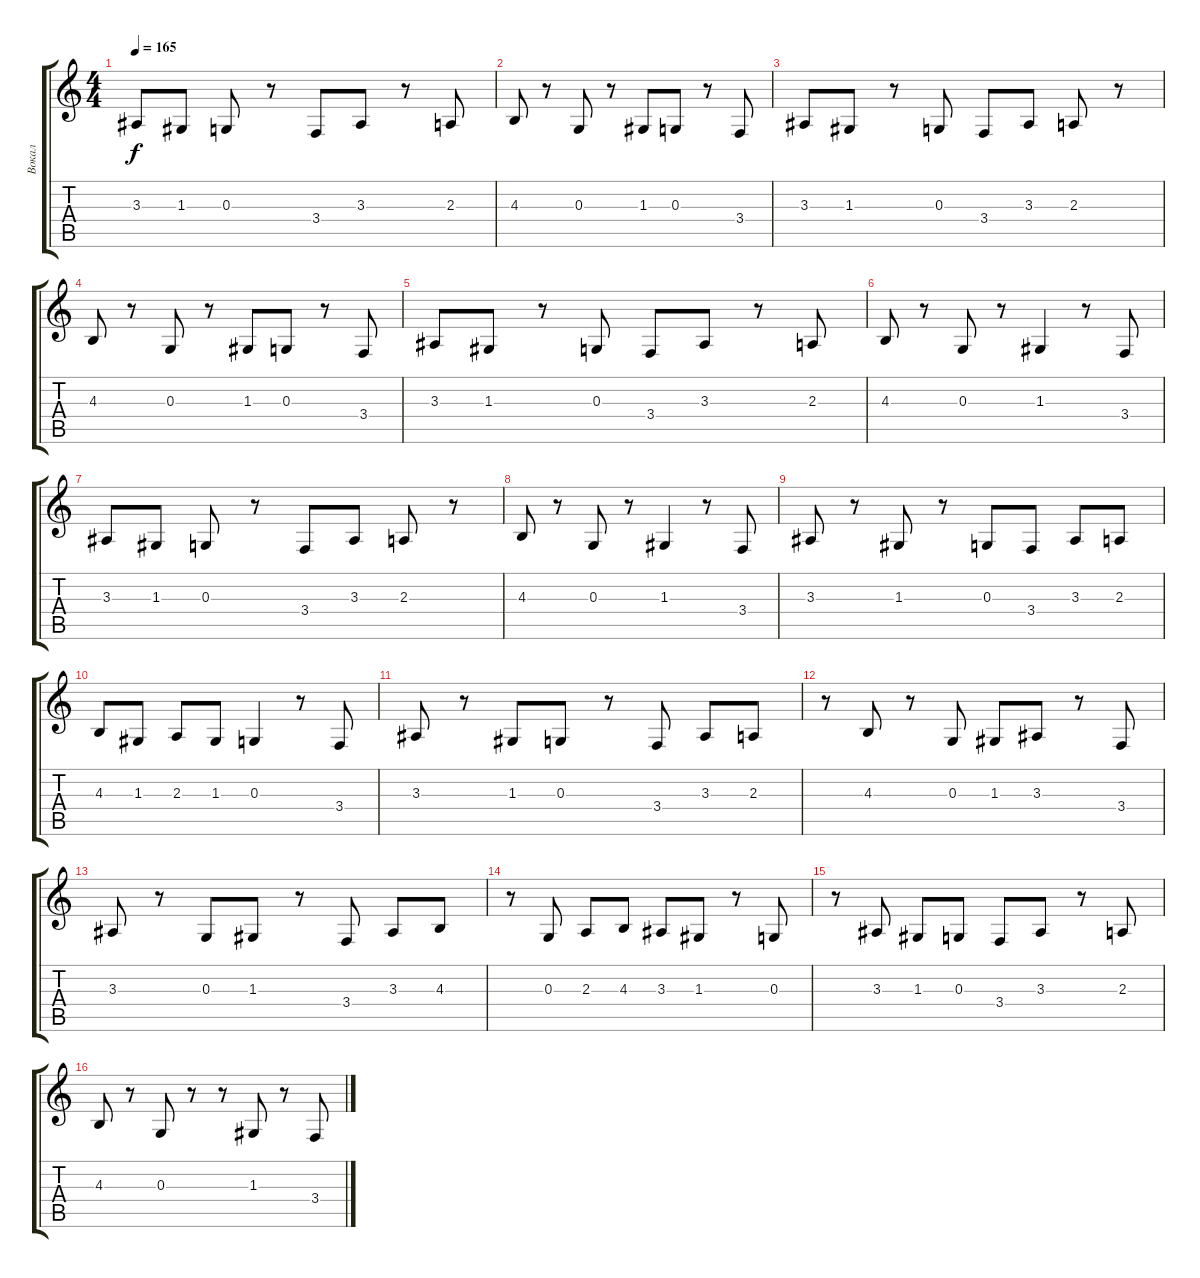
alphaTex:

\track ("Вокал" "Вокал") {instrument tenorsax}
\staff {score tabs}
\tuning (E4 B3 G3 D3 A2 E2) {hide}
\ts (4 4)
\tempo 165
\clef g2
\ks c
3.3.8{dy f} 1.3.8 0.3.8 r.8 3.4.8 3.3.8 r.8 2.3.8 |
4.3.8 r.8 0.3.8 r.8 1.3.8 0.3.8 r.8 3.4.8 |
3.3.8 1.3.8 r.8 0.3.8 3.4.8 3.3.8 2.3.8 r.8 |
4.3.8 r.8 0.3.8 r.8 1.3.8 0.3.8 r.8 3.4.8 |
3.3.8 1.3.8 r.8 0.3.8 3.4.8 3.3.8 r.8 2.3.8 |
4.3.8 r.8 0.3.8 r.8 1.3.4 r.8 3.4.8 |
3.3.8 1.3.8 0.3.8 r.8 3.4.8 3.3.8 2.3.8 r.8 |
4.3.8 r.8 0.3.8 r.8 1.3.4 r.8 3.4.8 |
3.3.8 r.8 1.3.8 r.8 0.3.8 3.4.8 3.3.8 2.3.8 |
4.3.8 1.3.8 2.3.8 1.3.8 0.3.4 r.8 3.4.8 |
3.3.8 r.8 1.3.8 0.3.8 r.8 3.4.8 3.3.8 2.3.8 |
r.8 4.3.8 r.8 0.3.8 1.3.8 3.3.8 r.8 3.4.8 |
3.3.8 r.8 0.3.8 1.3.8 r.8 3.4.8 3.3.8 4.3.8 |
r.8 0.3.8 2.3.8 4.3.8 3.3.8 1.3.8 r.8 0.3.8 |
r.8 3.3.8 1.3.8 0.3.8 3.4.8 3.3.8 r.8 2.3.8 |
4.3.8 r.8 0.3.8 r.8 r.8 1.3.8 r.8 3.4.8
